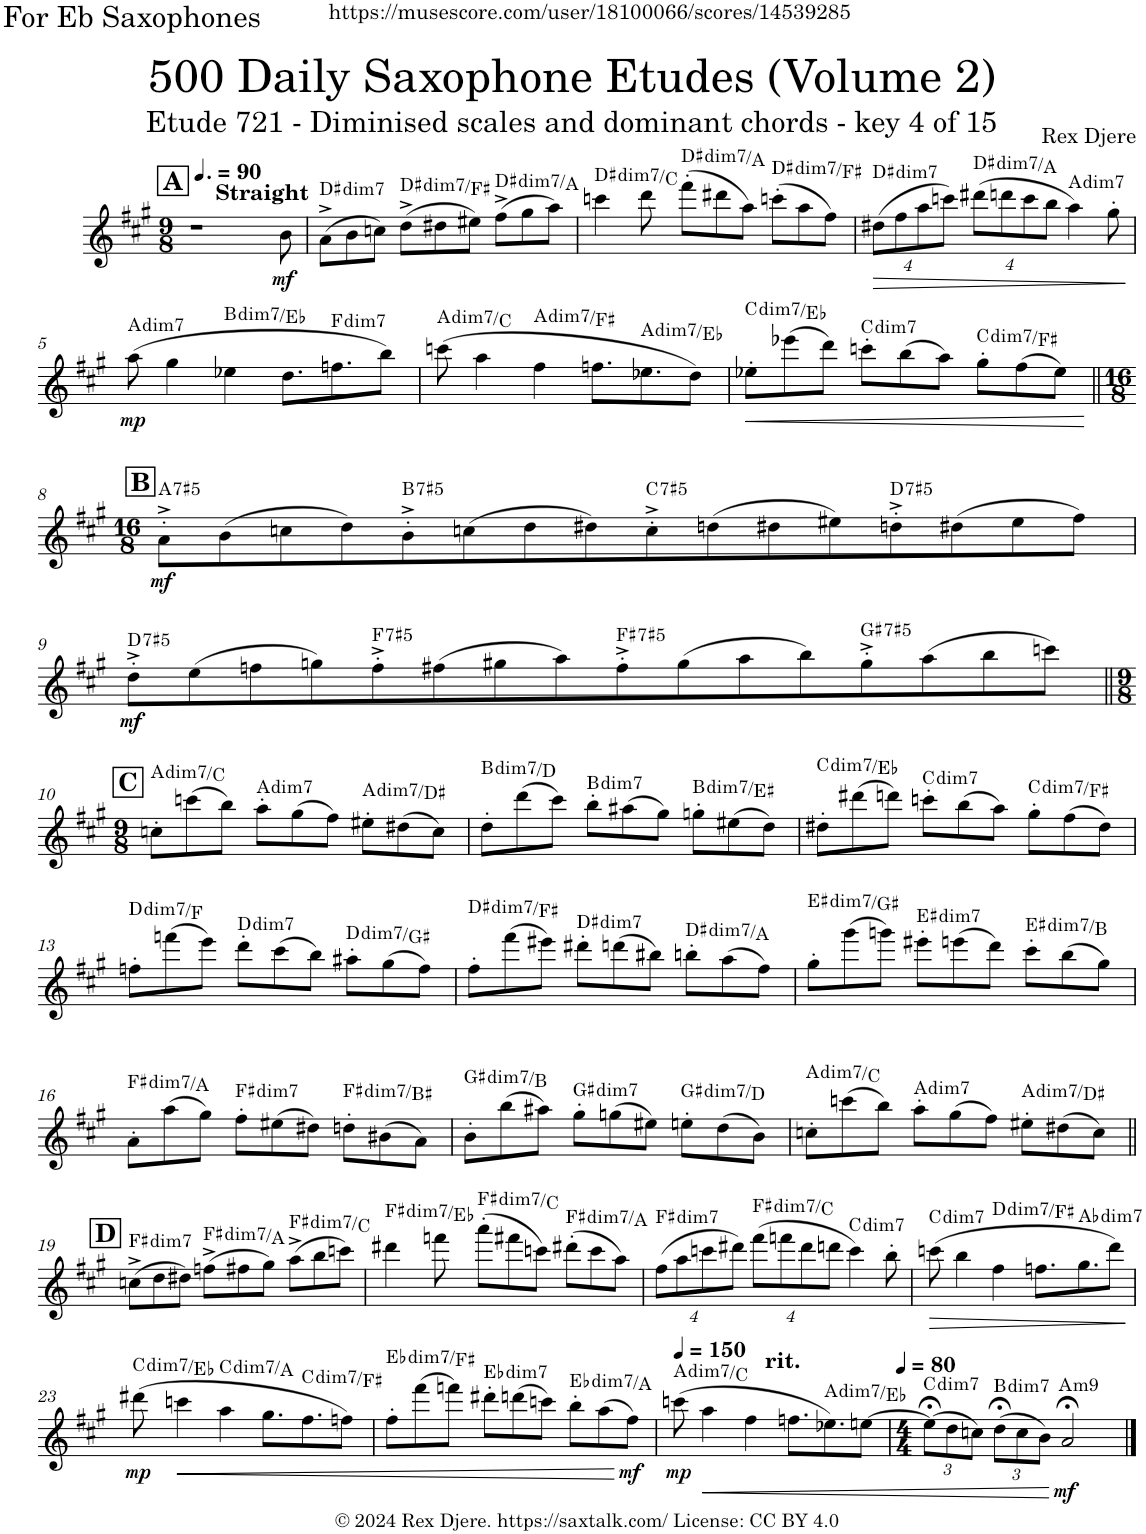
**kern	**dynam	**harte
*part1	*part1	*part1
*staff1	*staff1	*
*I"Alto Saxophone	*	*
*I'A. Sax.	*	*
*clefG2	*	*
*Trd5c9	*	*
*k[f#c#g#]	*	*
*M9/8	*	*
*MM135	*	*
!!LO:REH:place=s1:a:B:cj:fs=14:t=A
=1	=1	=1
1r	.	.
!LO:TX:a:B:t=Straight	!	!
!	!LO:DY:b	!
8b\	mf	.
=2	=2	=2
!	!	!LO:H:kt=dim7
(8a^\L	.	D#:dim7
8b\	.	.
8ccn\J)	.	.
!	!	!LO:H:kt=dim7
(8dd^\L	.	D#:dim7/b3
8dd#X\	.	.
8ee#X\J)	.	.
!	!	!LO:H:kt=dim7
(8ff#^\L	.	D#:dim7/b5
8gg#\	.	.
8aa\J)	.	.
=3	=3	=3
!	!	!LO:H:kt=dim7
4cccn\	.	D#:dim7/bb7
8ddd\	.	.
!	!	!LO:H:kt=dim7
(8fff#'\L	.	D#:dim7/b5
8ddd#X\	.	.
8aa\J)	.	.
!	!	!LO:H:kt=dim7
(8cccn'\L	.	D#:dim7/b3
8aa\	.	.
8ff#\J)	.	.
=4	=4	=4
*Xbrackettup	*	*
!	!LO:HP:b	!LO:H:kt=dim7
(32%3dd#X\L	>	D#:dim7
32%3ff#\	.	.
32%3aa\	.	.
32%3cccn\J)	.	.
!	!	!LO:H:kt=dim7
(32%3ddd#X\L	.	D#:dim7/b5
32%3dddn\	.	.
32%3ccc\	.	.
32%3bb\J	.	.
!	!	!LO:H:kt=dim7
4aa\)	.	A:dim7
8gg#'\	.	.
.	]	.
!!LO:LB:g=z
=5	=5	=5
!	!LO:DY:b	!LO:H:kt=dim7
(8aa\	mp	A:dim7
4gg#\	.	.
!	!	!LO:H:kt=dim7
4ee-X\	.	B:dim7/b4
8.dd\L	.	.
!	!	!LO:H:kt=dim7
8.ffn\	.	F:dim7
8bb\J)	.	.
=6	=6	=6
!	!	!LO:H:kt=dim7
(8cccn\	.	A:dim7/b3
4aa\	.	.
!	!	!LO:H:kt=dim7
4ff#\	.	A:dim7/6
8.ffn\L	.	.
!	!	!LO:H:kt=dim7
8.ee-X\	.	A:dim7/b5
8dd\J)	.	.
=7	=7	=7
!	!LO:HP:b	!LO:H:kt=dim7
8ee-X'\L	<	C:dim7/b3
(8eee-X\	.	.
8ddd\J)	.	.
!	!	!LO:H:kt=dim7
8cccn'\L	.	C:dim7
(8bb\	.	.
8aa\J)	.	.
!	!	!LO:H:kt=dim7
8gg#'\L	.	C:dim7/#4
(8ff#\	.	.
8ee-\J)	.	.
.	[	.
!!LO:LB:g=z
!!LO:REH:place=s1:a:B:cj:fs=14:t=B
=8||	=8||	=8||
*M16/8	*	*
!	!LO:DY:b	!LO:H:kt=7
8a'^\L	mf	A:(3,#5,b7)
(8b\	.	.
8ccn\	.	.
8dd\)	.	.
!	!	!LO:H:kt=7
8b'^\	.	B:(3,#5,b7)
(8ccn\	.	.
8dd\	.	.
8dd#X\)	.	.
!	!	!LO:H:kt=7
8cc'^\	.	C:(3,#5,b7)
(8ddn\	.	.
8dd#X\	.	.
8ee#X\)	.	.
!	!	!LO:H:kt=7
8ddn'^\	.	D:(3,#5,b7)
(8dd#X\	.	.
8ee#\	.	.
8ff#\J)	.	.
!!LO:LB:g=z
=9	=9	=9
!	!LO:DY:b	!LO:H:kt=7
8dd'^\L	mf	D:(3,#5,b7)
(8ee\	.	.
8ffn\	.	.
8ggn\)	.	.
!	!	!LO:H:kt=7
8ff'^\	.	F:(3,#5,b7)
(8ff#X\	.	.
8gg#X\	.	.
8aa\)	.	.
!	!	!LO:H:kt=7
8ff#'^\	.	F#:(3,#5,b7)
(8gg#\	.	.
8aa\	.	.
8bb\)	.	.
!	!	!LO:H:kt=7
8gg#'^\	.	G#:(3,#5,b7)
(8aa\	.	.
8bb\	.	.
8cccn\J)	.	.
!!LO:LB:g=z
!!LO:REH:place=s1:a:B:cj:fs=14:t=C
=10||	=10||	=10||
*M9/8	*	*
!	!	!LO:H:kt=dim7
8ccn'\L	.	A:dim7/b3
(8cccn\	.	.
8bb\J)	.	.
!	!	!LO:H:kt=dim7
8aa'\L	.	A:dim7
(8gg#\	.	.
8ff#\J)	.	.
!	!	!LO:H:kt=dim7
8ee#X'\L	.	A:dim7/#4
(8dd#X\	.	.
8cc\J)	.	.
=11	=11	=11
!	!	!LO:H:kt=dim7
8dd'\L	.	B:dim7/b3
(8ddd\	.	.
8ccc#\J)	.	.
!	!	!LO:H:kt=dim7
8bb'\L	.	B:dim7
(8aa#X\	.	.
8gg#\J)	.	.
!	!	!LO:H:kt=dim7
8ggn'\L	.	B:dim7/#4
(8ee#X\	.	.
8dd\J)	.	.
=12	=12	=12
!	!	!LO:H:kt=dim7
8dd#X'\L	.	C:dim7/b3
(8ddd#X\	.	.
8dddn\J)	.	.
!	!	!LO:H:kt=dim7
8cccn'\L	.	C:dim7
(8bb\	.	.
8aa\J)	.	.
!	!	!LO:H:kt=dim7
8gg#'\L	.	C:dim7/#4
(8ff#\	.	.
8dd#\J)	.	.
!!LO:LB:g=z
=13	=13	=13
!	!	!LO:H:kt=dim7
8ffn'\L	.	D:dim7/b3
(8fffn\	.	.
8eee\J)	.	.
!	!	!LO:H:kt=dim7
8ddd'\L	.	D:dim7
(8ccc#\	.	.
8bb\J)	.	.
!	!	!LO:H:kt=dim7
8aa#X'\L	.	D:dim7/#4
(8gg#\	.	.
8ff\J)	.	.
=14	=14	=14
!	!	!LO:H:kt=dim7
8ff#'\L	.	D#:dim7/b3
(8fff#\	.	.
8eee#X\J)	.	.
!	!	!LO:H:kt=dim7
8ddd#X'\L	.	D#:dim7
(8dddn\	.	.
8bb#X\J)	.	.
!	!	!LO:H:kt=dim7
8bbn'\L	.	D#:dim7/b5
(8aa\	.	.
8ff#\J)	.	.
=15	=15	=15
!	!	!LO:H:kt=dim7
8gg#'\L	.	E#:dim7/b3
(8ggg#\	.	.
8gggn\J)	.	.
!	!	!LO:H:kt=dim7
8eee#X'\L	.	E#:dim7
(8eeen\	.	.
8ddd\J)	.	.
!	!	!LO:H:kt=dim7
8ccc#'\L	.	E#:dim7/b5
(8bb\	.	.
8gg#\J)	.	.
!!LO:LB:g=z
=16	=16	=16
!	!	!LO:H:kt=dim7
8a'\L	.	F#:dim7/b3
(8aa\	.	.
8gg#\J)	.	.
!	!	!LO:H:kt=dim7
8ff#'\L	.	F#:dim7
(8ee#X\	.	.
8dd#X\J)	.	.
!	!	!LO:H:kt=dim7
8ddn'\L	.	F#:dim7/#4
(8b#X\	.	.
8a\J)	.	.
=17	=17	=17
!	!	!LO:H:kt=dim7
8b'\L	.	G#:dim7/b3
(8bb\	.	.
8aa#X\J)	.	.
!	!	!LO:H:kt=dim7
8gg#'\L	.	G#:dim7
(8ggn\	.	.
8ee#X\J)	.	.
!	!	!LO:H:kt=dim7
8een'\L	.	G#:dim7/b5
(8dd\	.	.
8b\J)	.	.
=18	=18	=18
!	!	!LO:H:kt=dim7
8ccn'\L	.	A:dim7/b3
(8cccn\	.	.
8bb\J)	.	.
!	!	!LO:H:kt=dim7
8aa'\L	.	A:dim7
(8gg#\	.	.
8ff#\J)	.	.
!	!	!LO:H:kt=dim7
8ee#X'\L	.	A:dim7/#4
(8dd#X\	.	.
8cc\J)	.	.
!!LO:LB:g=z
!!LO:REH:place=s1:a:B:cj:fs=14:t=D
=19||	=19||	=19||
!	!	!LO:H:kt=dim7
(8ccn^\L	.	F#:dim7
8dd\	.	.
8dd#X\J)	.	.
!	!	!LO:H:kt=dim7
(8ffn^\L	.	F#:dim7/b3
8ff#X\	.	.
8gg#\J)	.	.
!	!	!LO:H:kt=dim7
(8aa^\L	.	F#:dim7/b5
8bb\	.	.
8cccn\J)	.	.
=20	=20	=20
!	!	!LO:H:kt=dim7
4ddd#X\	.	F#:dim7/bb7
8fffn\	.	.
!	!	!LO:H:kt=dim7
(8aaa'\L	.	F#:dim7/b5
8fff#X\	.	.
8cccn\J)	.	.
!	!	!LO:H:kt=dim7
(8ddd#X'\L	.	F#:dim7/b3
8ccc\	.	.
8aa\J)	.	.
=21	=21	=21
!	!	!LO:H:kt=dim7
(32%3ff#\L	.	F#:dim7
32%3aa\	.	.
32%3cccn\	.	.
32%3ddd#X\J)	.	.
!	!	!LO:H:kt=dim7
(32%3fff#\L	.	F#:dim7/b5
32%3fffn\	.	.
32%3ddd#\	.	.
32%3dddn\J	.	.
!	!	!LO:H:kt=dim7
4ccc\)	.	C:dim7
8bb'\	.	.
=22	=22	=22
!	!LO:HP:b	!LO:H:kt=dim7
(8cccn\	>	C:dim7
4bb\	.	.
!	!	!LO:H:kt=dim7
4ff#\	.	D:dim7/3
8.ffn\L	.	.
!	!	!LO:H:kt=dim7
8.gg#\	.	Ab:dim7
8ddd\J)	.	.
.	]	.
!!LO:LB:g=z
=23	=23	=23
!	!LO:DY:b	!LO:H:kt=dim7
(8ddd#X\	mp	C:dim7/b3
!	!LO:HP:b	!
4cccn\	<	.
!	!	!LO:H:kt=dim7
4aa\	.	C:dim7/6
8.gg#\L	.	.
!	!	!LO:H:kt=dim7
8.ff#\	.	C:dim7/#4
8ffn\J)	.	.
=24	=24	=24
!	!	!LO:H:kt=dim7
8ff#'\L	.	Eb:dim7/#2
(8fff#\	.	.
8fffn\J)	.	.
!	!	!LO:H:kt=dim7
8ddd#X'\L	.	Eb:dim7
(8dddn\	.	.
8cccn\J)	.	.
!	!	!LO:H:kt=dim7
8bb'\L	.	Eb:dim7/#4
(8aa\	.	.
!	!LO:DY:n=1:b	!
8ff#\J)	[ mf	.
=25	=25	=25
*MM150	*	*
!	!LO:DY:b	!LO:H:kt=dim7
(8cccn\	mp	A:dim7/b3
!	!LO:HP:b	!
4aa\	<	.
!LO:TX:a:t=rit.	!	!
4ff#\	.	.
8.ffn\L	.	.
!	!	!LO:H:kt=dim7
8.ee-X\)	.	A:dim7/b5
[8een\J	.	.
=26	=26	=26
*M4/4	*	*
*MM80	*	*
!	!	!LO:H:kt=dim7
(12ee;<\L]	.	C:dim7
12dd\	.	.
12ccn\J)	.	.
!	!	!LO:H:kt=dim7
(12dd;<\L	.	B:dim7
12cc\	.	.
12b\J)	.	.
!	!LO:DY:n=1:b	!LO:H:kt=m9
2a;</	[ mf	A:min9
==	==	==
*-	*-	*-
